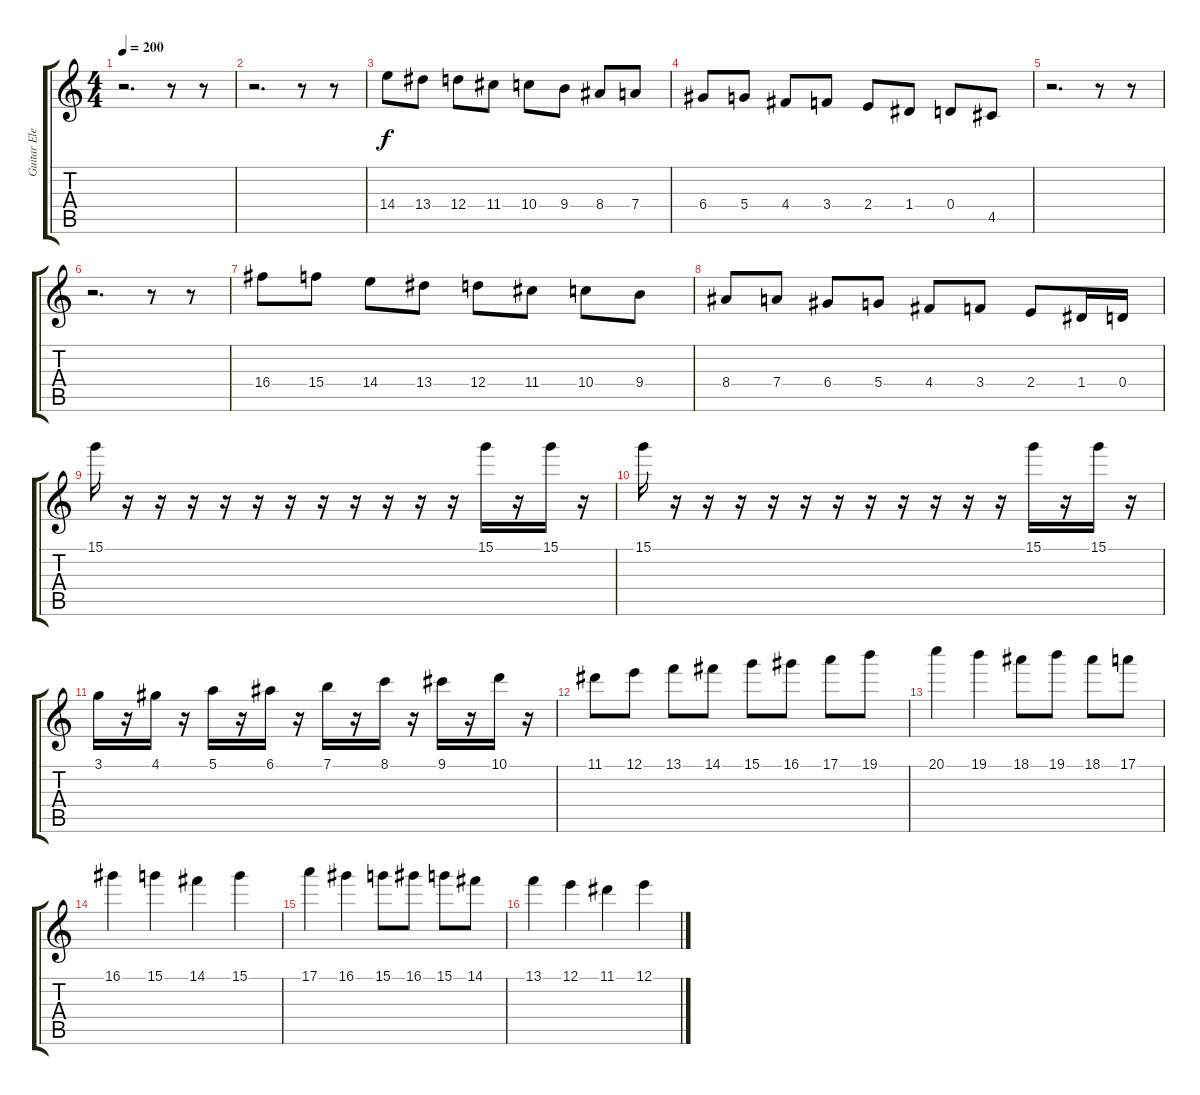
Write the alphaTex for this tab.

\track ("Guitar Electric" "Guitar Ele") {instrument overdrivenguitar}
\staff {score tabs}
\tuning (E4 B3 G3 D3 A2 E2) {hide}
\ts (4 4)
\tempo 200
\clef g2
\ks c
r.2{d dy f instrument overdrivenguitar} r.8 r.8 |
r.2{d} r.8 r.8 |
14.4.8 13.4.8 12.4.8 11.4.8 10.4.8 9.4.8 8.4.8 7.4.8 |
6.4.8 5.4.8 4.4.8 3.4.8 2.4.8 1.4.8 0.4.8 4.5.8 |
r.2{d} r.8 r.8 |
r.2{d} r.8 r.8 |
16.4.8 15.4.8 14.4.8 13.4.8 12.4.8 11.4.8 10.4.8 9.4.8 |
8.4.8 7.4.8 6.4.8 5.4.8 4.4.8 3.4.8 2.4.8 1.4.16 0.4.16 |
15.1.16 r.16 r.16 r.16 r.16 r.16 r.16 r.16 r.16 r.16 r.16 r.16 15.1.16 r.16 15.1.16 r.16 |
15.1.16 r.16 r.16 r.16 r.16 r.16 r.16 r.16 r.16 r.16 r.16 r.16 15.1.16 r.16 15.1.16 r.16 |
3.1.16 r.16 4.1.16 r.16 5.1.16 r.16 6.1.16 r.16 7.1.16 r.16 8.1.16 r.16 9.1.16 r.16 10.1.16 r.16 |
11.1.8 12.1.8 13.1.8 14.1.8 15.1.8 16.1.8 17.1.8 19.1.8 |
20.1.4 19.1.4 18.1.8 19.1.8 18.1.8 17.1.8 |
16.1.4 15.1.4 14.1.4 15.1.4 |
17.1.4 16.1.4 15.1.8 16.1.8 15.1.8 14.1.8 |
13.1.4 12.1.4 11.1.4 12.1.4
